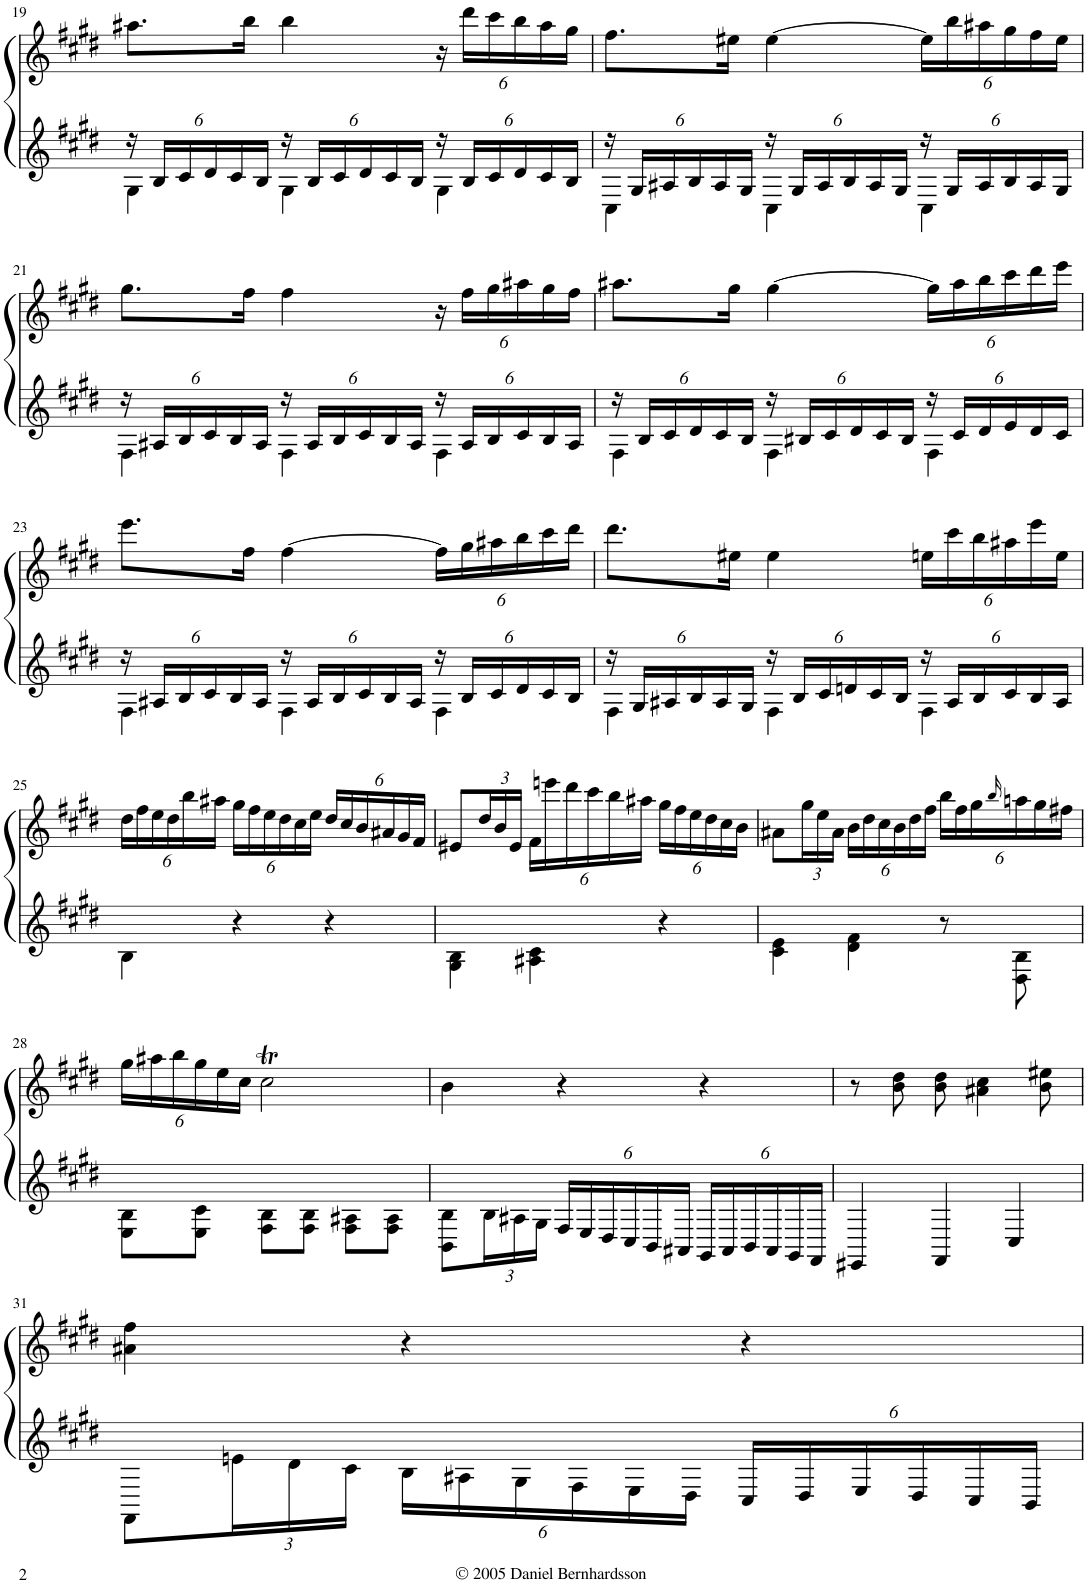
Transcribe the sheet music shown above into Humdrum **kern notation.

**kern	**kern
*part1	*part1
*staff2	*staff1
*I"Piano	*
*I'Pno.	*
!!LO:PB:g=z
*clefG2	*clefG2
*k[f#c#g#d#]	*k[f#c#g#d#]
*E:	*E:
*M3/4	*M3/4
*Xbrackettup	*
=19	=19
*^	*
24r	4G#\	8.aa#X\L
24B/LL	.	.
24c#/	.	.
24d#/	.	.
24c#/	.	.
.	.	16bb\Jk
24B/JJ	.	.
24r	4G#\	4bb\
24B/LL	.	.
24c#/	.	.
24d#/	.	.
24c#/	.	.
24B/JJ	.	.
*	*	*Xbrackettup
24r	4G#\	24r
24B/LL	.	24ddd#\LL
24c#/	.	24ccc#\
24d#/	.	24bb\
24c#/	.	24aa#\
24B/JJ	.	24gg#\JJ
=20	=20	=20
24r	4C#\	8.ff#\L
24G#/LL	.	.
24A#X/	.	.
24B/	.	.
24A#/	.	.
.	.	16ee#X\Jk
24G#/JJ	.	.
24r	4C#\	[4ee#\
24G#/LL	.	.
24A#/	.	.
24B/	.	.
24A#/	.	.
24G#/JJ	.	.
24r	4C#\	24ee#\LL]
24G#/LL	.	24bb\
24A#/	.	24aa#X\
24B/	.	24gg#\
24A#/	.	24ff#\
24G#/JJ	.	24ee#\JJ
!!LO:LB:g=z
=21	=21	=21
24r	4F#\	8.gg#\L
24A#X/LL	.	.
24B/	.	.
24c#/	.	.
24B/	.	.
.	.	16ff#\Jk
24A#/JJ	.	.
24r	4F#\	4ff#\
24A#/LL	.	.
24B/	.	.
24c#/	.	.
24B/	.	.
24A#/JJ	.	.
24r	4F#\	24r
24A#/LL	.	24ff#\LL
24B/	.	24gg#\
24c#/	.	24aa#X\
24B/	.	24gg#\
24A#/JJ	.	24ff#\JJ
=22	=22	=22
24r	4F#\	8.aa#X\L
24B/LL	.	.
24c#/	.	.
24d#/	.	.
24c#/	.	.
.	.	16gg#\Jk
24B/JJ	.	.
24r	4F#\	[4gg#\
24B#X/LL	.	.
24c#/	.	.
24d#/	.	.
24c#/	.	.
24B#/JJ	.	.
24r	4F#\	24gg#\LL]
24c#/LL	.	24aa#\
24d#/	.	24bb\
24e/	.	24ccc#\
24d#/	.	24ddd#\
24c#/JJ	.	24eee\JJ
!!LO:LB:g=z
=23	=23	=23
24r	4F#\	8.eee\L
24A#X/LL	.	.
24B/	.	.
24c#/	.	.
24B/	.	.
.	.	16ff#\Jk
24A#/JJ	.	.
24r	4F#\	[4ff#\
24A#/LL	.	.
24B/	.	.
24c#/	.	.
24B/	.	.
24A#/JJ	.	.
24r	4F#\	24ff#\LL]
24B/LL	.	24gg#\
24c#/	.	24aa#X\
24d#/	.	24bb\
24c#/	.	24ccc#\
24B/JJ	.	24ddd#\JJ
=24	=24	=24
24r	4F#\	8.ddd#\L
24G#/LL	.	.
24A#X/	.	.
24B/	.	.
24A#/	.	.
.	.	16ee#X\Jk
24G#/JJ	.	.
24r	4F#\	4ee#\
24B/LL	.	.
24c#/	.	.
24dn/	.	.
24c#/	.	.
24B/JJ	.	.
24r	4F#\	24een\LL
24A#/LL	.	24ccc#\
24B/	.	24bb\
24c#/	.	24aa#X\
24B/	.	24eee\
24A#/JJ	.	24ee\JJ
*v	*v	*
!!LO:LB:g=z
=25	=25
4B\	24dd#\LL
.	24ff#\
.	24ee\
.	24dd#\
.	24bb\
.	24aa#X\JJ
4r	24gg#\LL
.	24ff#\
.	24ee\
.	24dd#\
.	24cc#\
.	24ee\JJ
4r	24dd#/LL
.	24cc#/
.	24b/
.	24a#X/
.	24g#/
.	24f#/JJ
=26	=26
4G#\ 4B\	8e#X/L
.	24dd#/L
.	24b/
.	24e#/JJ
4A#X\ 4c#\	24f#\LL
.	24eeen\
.	24ddd#\
.	24ccc#\
.	24bb\
.	24aa#X\JJ
4r	24gg#\LL
.	24ff#\
.	24ee\
.	24dd#\
.	24cc#\
.	24b\JJ
=27	=27
4c#\ 4e\	8a#X\L
.	24gg#\L
.	24ee\
.	24a#\JJ
4d#\ 4f#\	24b\LL
.	24dd#\
.	24cc#\
.	24b\
.	24dd#\
.	24ff#\JJ
8r	24bb\LL
.	24ff#\
.	24gg#\
.	16qbb/
8D#\ 8B\	24aan\
.	24gg#\
.	24ff#X\JJ
!!LO:LB:g=z
=28	=28
8E\ 8B\L	24gg#\LL
.	24aa#X\
.	24bb\
8E\ 8c#\J	24gg#\
.	24ee\
.	24cc#\JJ
8F#\ 8B\L	2cc#T\
8F#\ 8B\J	.
8F#\ 8A#X\L	.
8F#\ 8A#\J	.
=29	=29
8BB\ 8B\L	4b\
24B\L	.
24A#X\	.
24G#\JJ	.
24F#/LL	4r
24E/	.
24D#/	.
24C#/	.
24BB/	.
24AA#X/JJ	.
24GG#/LL	4r
24AA#/	.
24BB/	.
24AA#/	.
24GG#/	.
24FF#/JJ	.
=30	=30
4EE#X/	8r
.	8b\ 8dd#\
4FF#/	8b\ 8dd#\
.	4a#X\ 4cc#\
4C#/	.
.	8b\ 8ee#X\
!!LO:LB:g=z
=31	=31
8FF#\L	4a#X\ 4ff#\
24en\L	.
24d#\	.
24c#\JJ	.
24B\LL	4r
24A#X\	.
24G#\	.
24F#\	.
24E\	.
24D#\JJ	.
24C#/LL	4r
24D#/	.
24E/	.
24D#/	.
24C#/	.
24BB/JJ	.
=	=
*-	*-
